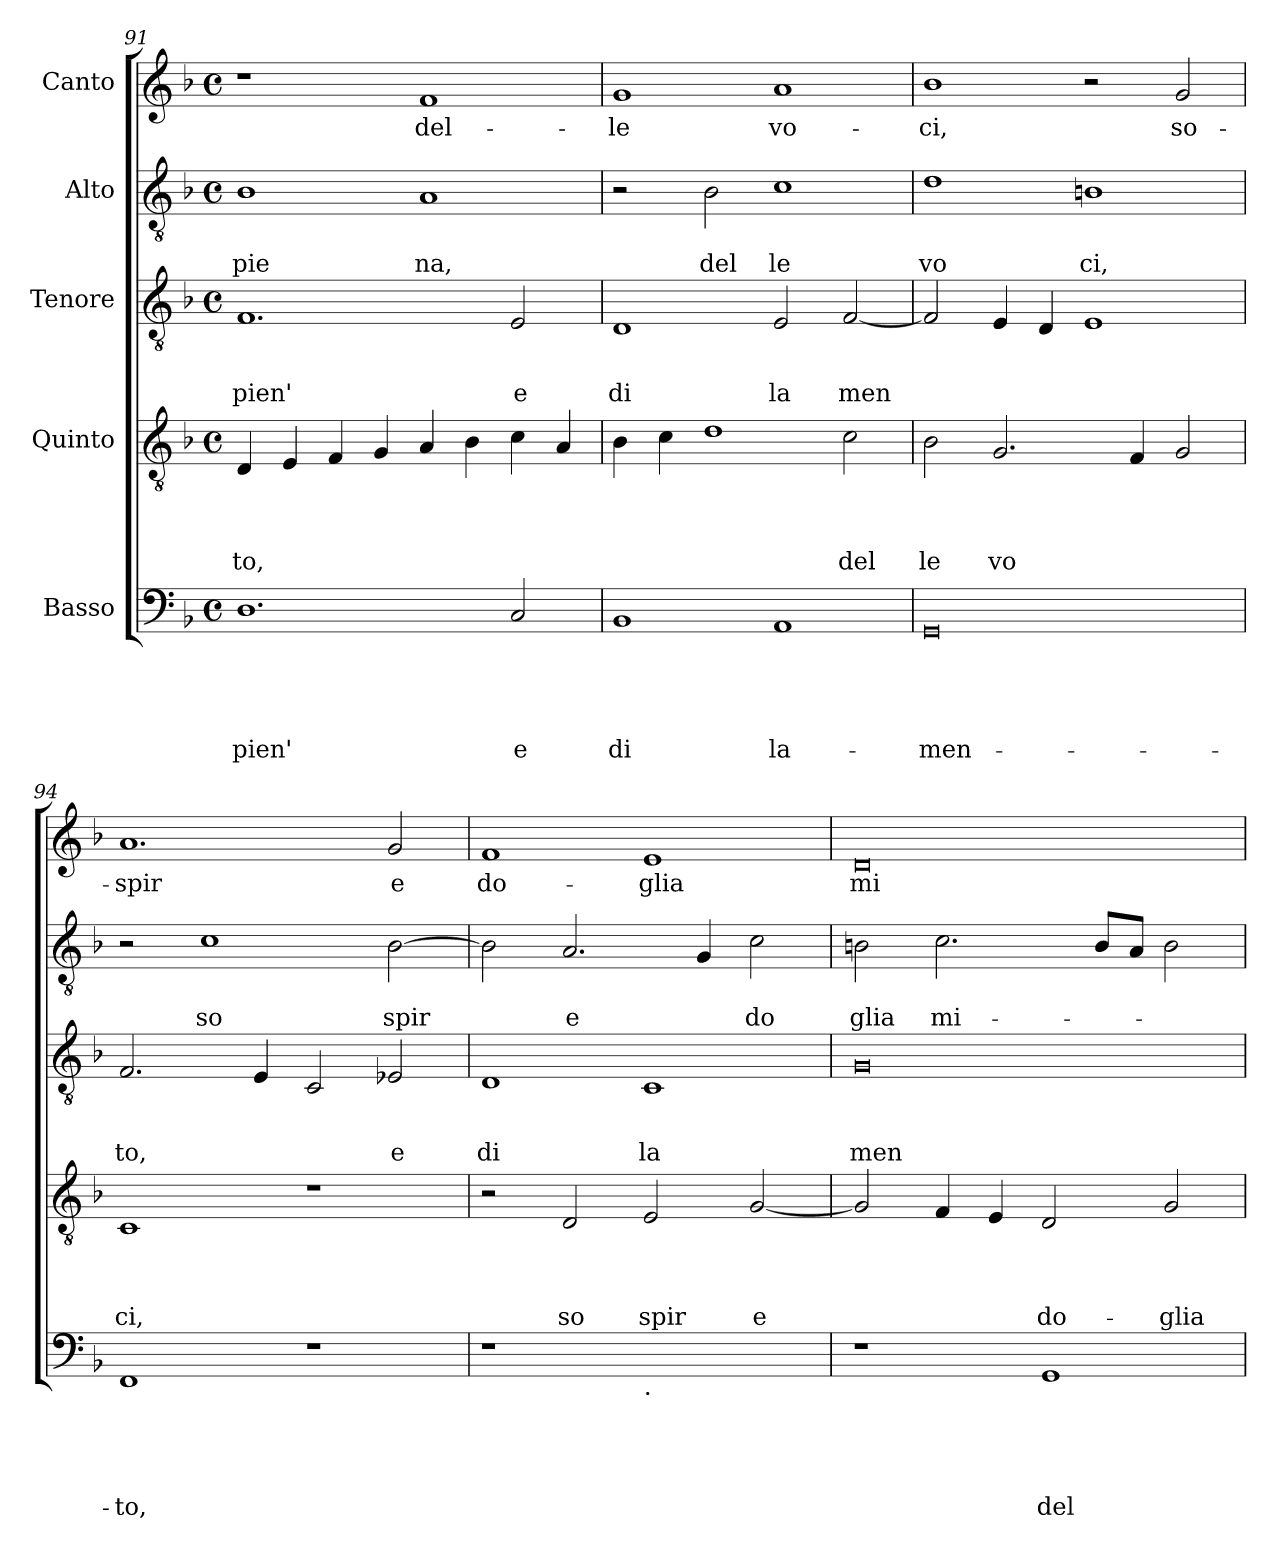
**kern	**text	**text	**text	**text	**text	**kern	**text	**text	**text	**text	**kern	**text	**text	**text	**kern	**text	**text	**kern	**text
*part5	*part5	*part5	*part5	*part5	*part5	*part4	*part4	*part4	*part4	*part4	*part3	*part3	*part3	*part3	*part2	*part2	*part2	*part1	*part1
*staff5	*staff5	*staff5	*staff5	*staff5	*staff5	*staff4	*staff4	*staff4	*staff4	*staff4	*staff3	*staff3	*staff3	*staff3	*staff2	*staff2	*staff2	*staff1	*staff1
*I"Basso	*	*	*	*	*	*I"Quinto	*	*	*	*	*I"Tenore	*	*	*	*I"Alto	*	*	*I"Canto	*
*clefF4	*	*	*	*	*	*clefGv2	*	*	*	*	*clefGv2	*	*	*	*clefGv2	*	*	*clefG2	*
*k[b-]	*	*	*	*	*	*k[b-]	*	*	*	*	*k[b-]	*	*	*	*k[b-]	*	*	*k[b-]	*
*F:	*	*	*	*	*	*F:	*	*	*	*	*F:	*	*	*	*F:	*	*	*F:	*
*M4/4	*	*	*	*	*	*M4/4	*	*	*	*	*M4/4	*	*	*	*M4/4	*	*	*M4/4	*
*met(c)	*	*	*	*	*	*met(c)	*	*	*	*	*met(c)	*	*	*	*met(c)	*	*	*met(c)	*
=91	=91	=91	=91	=91	=91	=91	=91	=91	=91	=91	=91	=91	=91	=91	=91	=91	=91	=91	=91
!	!	!	!	!	!LO:LY:b	!	!	!	!	!LO:LY:b	!	!	!	!LO:LY:b	!	!	!LO:LY:b	!	!
1.D	.	.	.	.	pien'	4D/	.	.	.	to,	1.F	.	.	pien'	1B-	.	pie	1r	.
.	.	.	.	.	.	4E/	.	.	.	.	.	.	.	.	.	.	.	.	.
.	.	.	.	.	.	4F/	.	.	.	.	.	.	.	.	.	.	.	.	.
.	.	.	.	.	.	4G/	.	.	.	.	.	.	.	.	.	.	.	.	.
!	!	!	!	!	!	!	!	!	!	!	!	!	!	!	!	!	!LO:LY:b	!	!LO:LY:b
.	.	.	.	.	.	4A/	.	.	.	.	.	.	.	.	1A	.	na,	1f	del-
.	.	.	.	.	.	4B-\	.	.	.	.	.	.	.	.	.	.	.	.	.
!	!	!	!	!	!LO:LY:b	!	!	!	!	!	!	!	!	!LO:LY:b	!	!	!	!	!
2C/	.	.	.	.	e	4c\	.	.	.	.	2E/	.	.	e	.	.	.	.	.
.	.	.	.	.	.	4A/	.	.	.	.	.	.	.	.	.	.	.	.	.
=92	=92	=92	=92	=92	=92	=92	=92	=92	=92	=92	=92	=92	=92	=92	=92	=92	=92	=92	=92
!	!	!	!	!	!LO:LY:b	!	!	!	!	!	!	!	!	!LO:LY:b	!	!	!	!	!LO:LY:b
1BB-	.	.	.	.	di	4B-\	.	.	.	.	1D	.	.	di	2r	.	.	1g	-le
.	.	.	.	.	.	4c\	.	.	.	.	.	.	.	.	.	.	.	.	.
!	!	!	!	!	!	!	!	!	!	!	!	!	!	!	!	!	!LO:LY:b	!	!
.	.	.	.	.	.	1d	.	.	.	.	.	.	.	.	2B-\	.	del	.	.
!	!	!	!	!	!LO:LY:b	!	!	!	!	!	!	!	!	!LO:LY:b	!	!	!LO:LY:b	!	!LO:LY:b
1AA	.	.	.	.	la-	.	.	.	.	.	2E/	.	.	la	1c	.	le	1a	vo-
!	!	!	!	!	!	!	!	!	!	!LO:LY:b	!	!	!	!LO:LY:b	!	!	!	!	!
.	.	.	.	.	.	2c\	.	.	.	del	[<2F/	.	.	men	.	.	.	.	.
=93	=93	=93	=93	=93	=93	=93	=93	=93	=93	=93	=93	=93	=93	=93	=93	=93	=93	=93	=93
!	!	!	!	!	!LO:LY:b	!	!	!	!	!LO:LY:b	!	!	!	!	!	!	!LO:LY:b	!	!LO:LY:b
0GG	.	.	.	.	-men-	2B-\	.	.	.	le	2F/]	.	.	.	1d	.	vo	1b-	-ci,
!	!	!	!	!	!	!	!	!	!	!LO:LY:b	!	!	!	!	!	!	!	!	!
.	.	.	.	.	.	2.G/	.	.	.	vo	4E/	.	.	.	.	.	.	.	.
.	.	.	.	.	.	.	.	.	.	.	4D/	.	.	.	.	.	.	.	.
!	!	!	!	!	!	!	!	!	!	!	!	!	!	!	!	!	!LO:LY:b	!	!
.	.	.	.	.	.	.	.	.	.	.	1E	.	.	.	1Bn	.	ci,	2r	.
.	.	.	.	.	.	4F/	.	.	.	.	.	.	.	.	.	.	.	.	.
!	!	!	!	!	!	!	!	!	!	!	!	!	!	!	!	!	!	!	!LO:LY:b
.	.	.	.	.	.	2G/	.	.	.	.	.	.	.	.	.	.	.	2g/	so-
=94	=94	=94	=94	=94	=94	=94	=94	=94	=94	=94	=94	=94	=94	=94	=94	=94	=94	=94	=94
!	!	!	!	!	!LO:LY:b	!	!	!	!	!LO:LY:b	!	!	!	!LO:LY:b	!	!	!	!	!LO:LY:b
1FF	.	.	.	.	-to,	1C	.	.	.	ci,	2.F/	.	.	to,	2r	.	.	1.a	-spir
!	!	!	!	!	!	!	!	!	!	!	!	!	!	!	!	!	!LO:LY:b	!	!
.	.	.	.	.	.	.	.	.	.	.	.	.	.	.	1c	.	so	.	.
.	.	.	.	.	.	.	.	.	.	.	4E/	.	.	.	.	.	.	.	.
1r	.	.	.	.	.	1r	.	.	.	.	2C/	.	.	.	.	.	.	.	.
!	!	!	!	!	!	!	!	!	!	!	!	!	!	!LO:LY:b	!	!	!LO:LY:b	!	!LO:LY:b
.	.	.	.	.	.	.	.	.	.	.	2E-X/	.	.	e	[>2B-\	.	spir	2g/	e
=95	=95	=95	=95	=95	=95	=95	=95	=95	=95	=95	=95	=95	=95	=95	=95	=95	=95	=95	=95
!	!	!	!	!	!	!	!	!	!	!	!	!	!	!LO:LY:b	!	!	!	!	!LO:LY:b
1r	.	.	.	.	.	2r	.	.	.	.	1D	.	.	di	2B-\]	.	.	1f	do-
!	!	!	!	!	!	!	!	!	!	!LO:LY:b	!	!	!	!	!	!	!LO:LY:b	!	!
.	.	.	.	.	.	2D/	.	.	.	so	.	.	.	.	2.A/	.	e	.	.
!LO:TX:b:t=.	!	!	!	!	!	!	!	!	!	!	!	!	!	!	!	!	!	!	!
!	!	!	!	!	!	!	!	!	!	!LO:LY:b	!	!	!	!LO:LY:b	!	!	!	!	!LO:LY:b
1ryy	.	.	.	.	.	2E/	.	.	.	spir	1C	.	.	la	.	.	.	1e	-glia
.	.	.	.	.	.	.	.	.	.	.	.	.	.	.	4G/	.	.	.	.
!	!	!	!	!	!	!	!	!	!	!LO:LY:b	!	!	!	!	!	!	!LO:LY:b	!	!
.	.	.	.	.	.	[<2G/	.	.	.	e	.	.	.	.	2c\	.	do	.	.
!!LO:LB:g=z
=96	=96	=96	=96	=96	=96	=96	=96	=96	=96	=96	=96	=96	=96	=96	=96	=96	=96	=96	=96
!	!	!	!	!	!	!	!	!	!	!	!	!	!	!LO:LY:b	!	!	!LO:LY:b	!	!LO:LY:b
1r	.	.	.	.	.	2G/]	.	.	.	.	0G	.	.	men-	2Bn\	.	glia	0d	mi-
!	!	!	!	!	!	!	!	!	!	!	!	!	!	!	!	!	!LO:LY:b	!	!
.	.	.	.	.	.	4F/	.	.	.	.	.	.	.	.	2.c\	.	mi-	.	.
.	.	.	.	.	.	4E/	.	.	.	.	.	.	.	.	.	.	.	.	.
!	!	!	!	!	!LO:LY:b	!	!	!	!	!LO:LY:b	!	!	!	!	!	!	!	!	!
1GG	.	.	.	.	del	2D/	.	.	.	do-	.	.	.	.	.	.	.	.	.
.	.	.	.	.	.	.	.	.	.	.	.	.	.	.	8B/L	.	.	.	.
.	.	.	.	.	.	.	.	.	.	.	.	.	.	.	8A/J	.	.	.	.
!	!	!	!	!	!	!	!	!	!	!LO:LY:b	!	!	!	!	!	!	!	!	!
.	.	.	.	.	.	2G/	.	.	.	-glia	.	.	.	.	2B\	.	.	.	.
=	=	=	=	=	=	=	=	=	=	=	=	=	=	=	=	=	=	=	=
*-	*-	*-	*-	*-	*-	*-	*-	*-	*-	*-	*-	*-	*-	*-	*-	*-	*-	*-	*-
